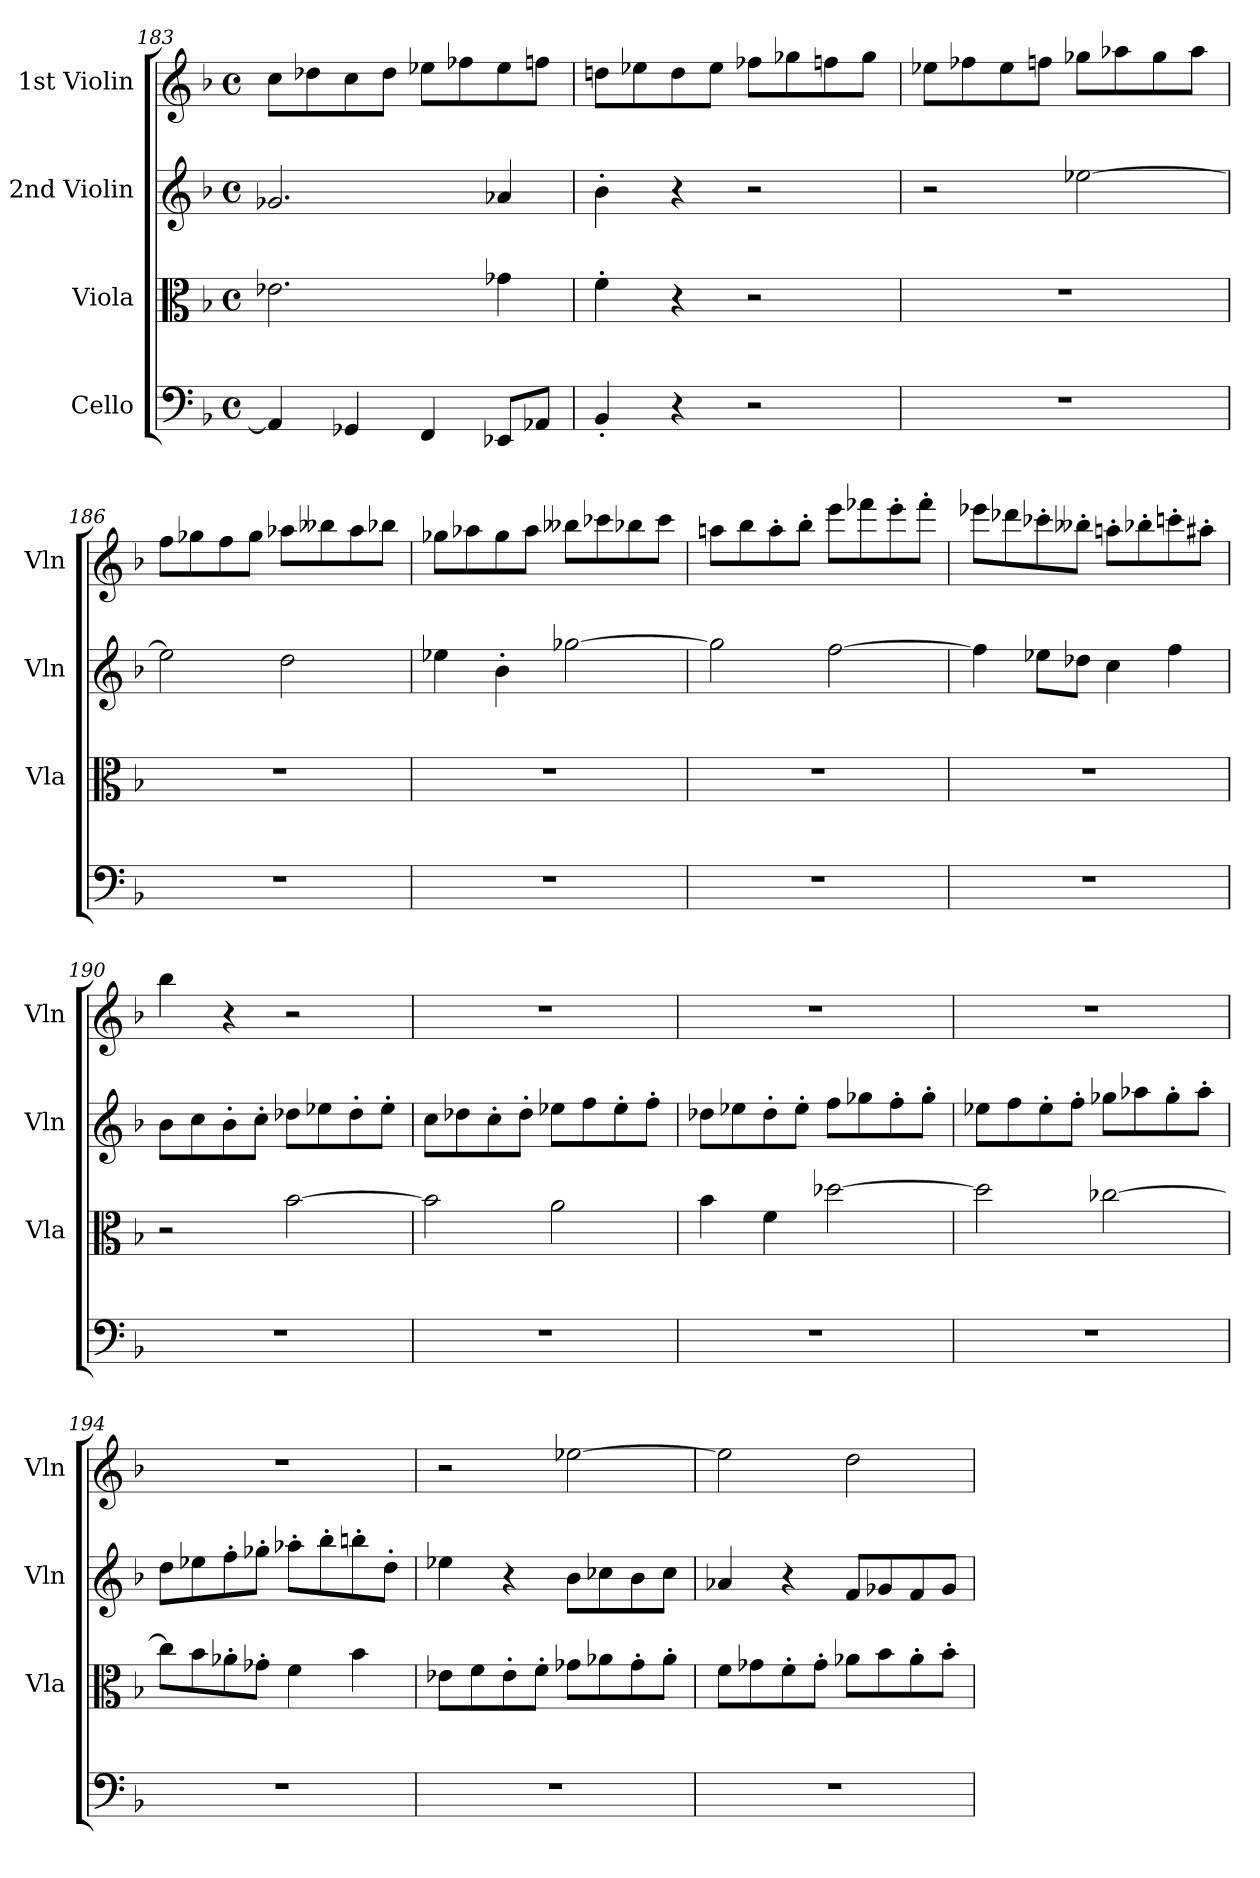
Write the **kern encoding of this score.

**kern	**kern	**kern	**kern
*part4	*part3	*part2	*part1
*staff4	*staff3	*staff2	*staff1
*I"Cello	*I"Viola	*I"2nd Violin	*I"1st Violin
*	*I'Vla	*I'Vln	*I'Vln
*clefF4	*clefC3	*clefG2	*clefG2
*k[b-]	*k[b-]	*k[b-]	*k[b-]
*M4/4	*M4/4	*M4/4	*M4/4
*met(c)	*met(c)	*met(c)	*met(c)
=183	=183	=183	=183
4AA-/]	2.e-X\	2.g-X/	8cc\L
.	.	.	8dd-X\
4GG-X/	.	.	8cc\
.	.	.	8dd-\J
4FF/	.	.	8ee-X\L
.	.	.	8ff-X\
8EE-X/L	4g-X\	4a-X/	8ee-\
8AA-X/J	.	.	8ffn\J
!!LO:LB:g=z
=184	=184	=184	=184
4BB-'/	4f'\	4b-'\	8ddn\L
.	.	.	8ee-X\
4r	4r	4r	8dd\
.	.	.	8ee-\J
2r	2r	2r	8ff-X\L
.	.	.	8gg-X\
.	.	.	8ffn\
.	.	.	8gg-\J
=185	=185	=185	=185
1r	1r	2r	8ee-X\L
.	.	.	8ff-X\
.	.	.	8ee-\
.	.	.	8ffn\J
.	.	[2ee-X\	8gg-X\L
.	.	.	8aa-X\
.	.	.	8gg-\
.	.	.	8aa-\J
=186	=186	=186	=186
1r	1r	2ee-\]	8ff\L
.	.	.	8gg-X\
.	.	.	8ff\
.	.	.	8gg-\J
.	.	2dd\	8aa-X\L
.	.	.	8bb--X\
.	.	.	8aa-\
.	.	.	8bb-X\J
!!LO:LB:g=z
=187	=187	=187	=187
1r	1r	4ee-X\	8gg-X\L
.	.	.	8aa-X\
.	.	4b-'\	8gg-\
.	.	.	8aa-\J
.	.	[2gg-X\	8bb--X\L
.	.	.	8ccc-X\
.	.	.	8bb-X\
.	.	.	8ccc-\J
!!LO:PB:g=z
=188	=188	=188	=188
1r	1r	2gg-\]	8aan\L
.	.	.	8bb-\
.	.	.	8aa'\
.	.	.	8bb-'\J
.	.	[2ff\	8eee\L
.	.	.	8fff-X\
.	.	.	8eee'\
.	.	.	8fff-'\J
=189	=189	=189	=189
1r	1r	4ff\]	8eee-X\L
.	.	.	8ddd-X\
.	.	8ee-X\L	8ccc-X'\
.	.	8dd-X\J	8bb--X'\J
.	.	4cc\	8aan'\L
.	.	.	8bb-X'\
.	.	4ff\	8cccn'\
.	.	.	8aa#X'\J
=190	=190	=190	=190
1r	2r	8b-\L	4bb-\
.	.	8cc\	.
.	.	8b-'\	4r
.	.	8cc'\J	.
.	[2b-\	8dd-X\L	2r
.	.	8ee-X\	.
.	.	8dd-'\	.
.	.	8ee-'\J	.
=191	=191	=191	=191
1r	2b-\]	8cc\L	1r
.	.	8dd-X\	.
.	.	8cc'\	.
.	.	8dd-'\J	.
.	2a\	8ee-X\L	.
.	.	8ff\	.
.	.	8ee-'\	.
.	.	8ff'\J	.
!!LO:LB:g=z
=192	=192	=192	=192
1r	4b-\	8dd-X\L	1r
.	.	8ee-X\	.
.	4f\	8dd-'\	.
.	.	8ee-'\J	.
.	[2dd-X\	8ff\L	.
.	.	8gg-X\	.
.	.	8ff'\	.
.	.	8gg-'\J	.
=193	=193	=193	=193
1r	2dd-\]	8ee-X\L	1r
.	.	8ff\	.
.	.	8ee-'\	.
.	.	8ff'\J	.
.	[2cc-X\	8gg-X\L	.
.	.	8aa-X\	.
.	.	8gg-'\	.
.	.	8aa-'\J	.
=194	=194	=194	=194
1r	8cc-\L]	8dd\L	1r
.	8b-\	8ee-X\	.
.	8a-X'\	8ff'\	.
.	8g-X'\J	8gg-X'\J	.
.	4f\	8aa-X'\L	.
.	.	8bb-'\	.
.	4b-\	8bbn'\	.
.	.	8dd'\J	.
!!LO:LB:g=z
=195	=195	=195	=195
1r	8e-X\L	4ee-X\	2r
.	8f\	.	.
.	8e-'\	4r	.
.	8f'\J	.	.
.	8g-X\L	8b-\L	[2ee-X\
.	8a-X\	8cc-X\	.
.	8g-'\	8b-\	.
.	8a-'\J	8cc-\J	.
=196	=196	=196	=196
1r	8f\L	4a-X/	2ee-\]
.	8g-X\	.	.
.	8f'\	4r	.
.	8g-'\J	.	.
.	8a-X\L	8f/L	2dd\
.	8b-\	8g-X/	.
.	8a-'\	8f/	.
.	8b-'\J	8g-/J	.
=	=	=	=
*-	*-	*-	*-
